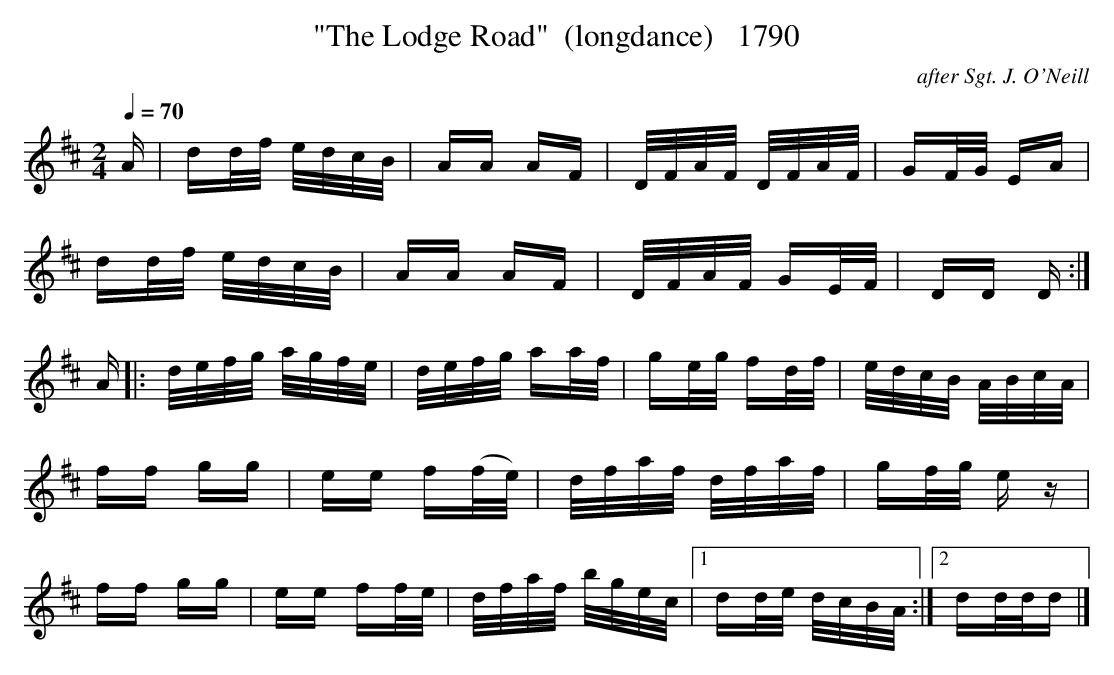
X:1
T:"The Lodge Road"  (longdance)   1790
C:after Sgt. J. O'Neill
BRENNAN July 2003 (HTTP://WWW.SOSYOURMOM.COM)
Q:1/4=70
M:2/4
L:1/16
K:D
A|dd/2f/2 e/2d/2c/2B/2|AA AF|D/2F/2A/2F/2 D/2F/2A/2F/2|GF/2G/2 EA|
dd/2f/2 e/2d/2c/2B/2|AA AF|D/2F/2A/2F/2 GE/2F/2|DD D:|
A|:d/2e/2f/2g/2 a/2g/2f/2e/2|d/2e/2f/2g/2 aa/2f/2|ge/2g/2 fd/2f/2|e/2d/2c/2B/2 A/2B/2c/2A/2|
ff gg|ee f(f/2e/2)|d/2f/2a/2f/2 d/2f/2a/2f/2|gf/2g/2 e z|
ff gg|ee ff/2e/2|d/2f/2a/2f/2 b/2g/2e/2c/2|[1dd/2e/2 d/2c/2B/2A/2:|[2dd/2d/2d|]
